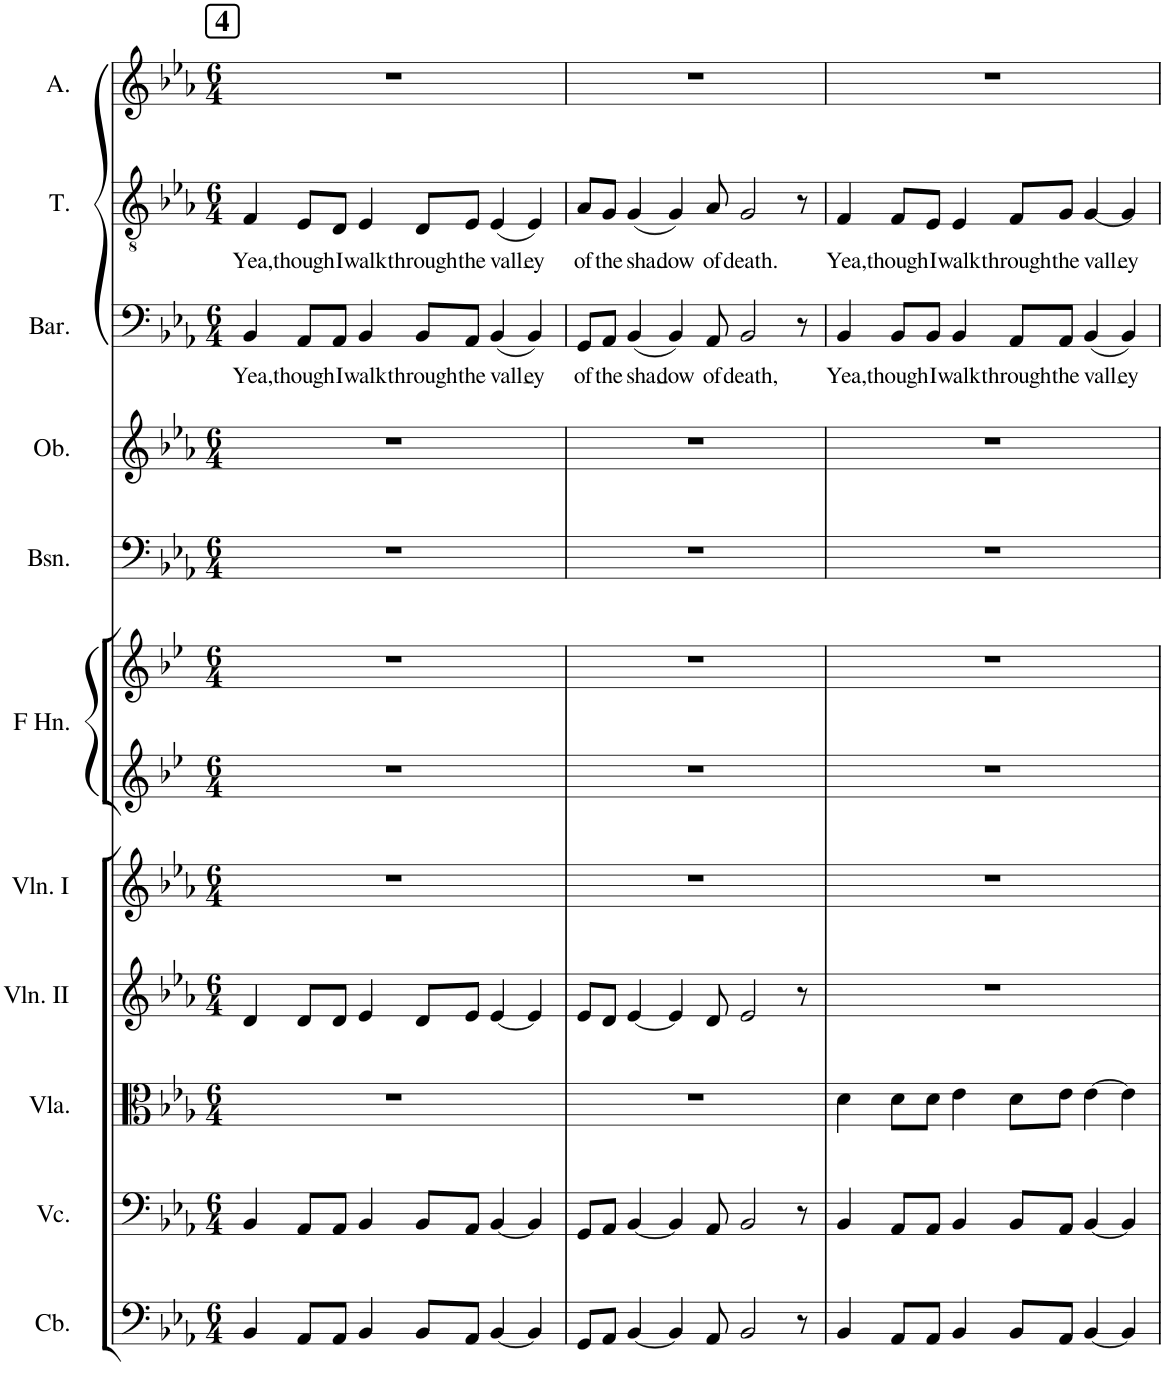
**kern	**kern	**kern	**kern	**kern	**kern	**kern	**kern	**kern	**kern	**text	**kern	**text	**kern
*part11	*part10	*part9	*part8	*part7	*part6	*part6	*part5	*part4	*part3	*part3	*part2	*part2	*part1
*staff12	*staff11	*staff10	*staff9	*staff8	*staff7	*staff6	*staff5	*staff4	*staff3	*staff3	*staff2	*staff2	*staff1
*I"Contrabasses	*I"Violoncellos	*I"Violas	*I"Violins II	*I"Violins I	*I"Horns in F	*	*I"Bassoons	*I"Oboes	*I"Baritone	*	*I"Tenor	*	*I"Alto
*I'Cb.	*I'Vc.	*I'Vla.	*I'Vln. II	*I'Vln. I	*	*	*I'Bsn.	*I'Ob.	*I'Bar.	*	*I'T.	*	*I'A.
!!LO:PB:g=z
*clefF4	*clefF4	*clefC3	*clefG2	*clefG2	*clefG2	*clefG2	*clefF4	*clefG2	*clefF4	*	*clefGv2	*	*clefG2
*Trd7c12	*	*	*	*	*Trd4c7	*Trd4c7	*	*	*	*	*	*	*
*k[b-e-a-]	*k[b-e-a-]	*k[b-e-a-]	*k[b-e-a-]	*k[b-e-a-]	*k[b-e-]	*k[b-e-]	*k[b-e-a-]	*k[b-e-a-]	*k[b-e-a-]	*	*k[b-e-a-]	*	*k[b-e-a-]
*M6/4	*M6/4	*M6/4	*M6/4	*M6/4	*M6/4	*M6/4	*M6/4	*M6/4	*M6/4	*	*M6/4	*	*M6/4
!!LO:REH:place=s1:a:B:cj:fs=14:t=4
=31	=31	=31	=31	=31	=31	=31	=31	=31	=31	=31	=31	=31	=31
!	!	!	!	!	!	!	!	!	!	!LO:LY:b	!	!LO:LY:b	!
4BB-/	4BB-/	1.r	4d/	1.r	1.r	1.r	1.r	1.r	4BB-/	Yea,	4F/	Yea,	1.r
!	!	!	!	!	!	!	!	!	!	!LO:LY:b	!	!LO:LY:b	!
8AA-/L	8AA-/L	.	8d/L	.	.	.	.	.	8AA-/L	though	8E-/L	though	.
!	!	!	!	!	!	!	!	!	!	!LO:LY:b	!	!LO:LY:b	!
8AA-/J	8AA-/J	.	8d/J	.	.	.	.	.	8AA-/J	I	8D/J	I	.
!	!	!	!	!	!	!	!	!	!	!LO:LY:b	!	!LO:LY:b	!
4BB-/	4BB-/	.	4e-/	.	.	.	.	.	4BB-/	walk	4E-/	walk	.
!	!	!	!	!	!	!	!	!	!	!LO:LY:b	!	!LO:LY:b	!
8BB-/L	8BB-/L	.	8d/L	.	.	.	.	.	8BB-/L	through	8D/L	through	.
!	!	!	!	!	!	!	!	!	!	!LO:LY:b	!	!LO:LY:b	!
8AA-/J	8AA-/J	.	8e-/J	.	.	.	.	.	8AA-/J	the	8E-/J	the	.
!	!	!	!	!	!	!	!	!	!	!LO:LY:b	!	!LO:LY:b	!
[4BB-/	[4BB-/	.	[4e-/	.	.	.	.	.	(4BB-/	vall	(4E-/	vall	.
!	!	!	!	!	!	!	!	!	!	!LO:LY:b	!	!LO:LY:b	!
4BB-/]	4BB-/]	.	4e-/]	.	.	.	.	.	4BB-/)	ey	4E-/)	ey	.
=32	=32	=32	=32	=32	=32	=32	=32	=32	=32	=32	=32	=32	=32
!	!	!	!	!	!	!	!	!	!	!LO:LY:b	!	!LO:LY:b	!
8GG/L	8GG/L	1.r	8e-/L	1.r	1.r	1.r	1.r	1.r	8GG/L	of	8A-/L	of	1.r
!	!	!	!	!	!	!	!	!	!	!LO:LY:b	!	!LO:LY:b	!
8AA-/J	8AA-/J	.	8d/J	.	.	.	.	.	8AA-/J	the	8G/J	the	.
!	!	!	!	!	!	!	!	!	!	!LO:LY:b	!	!LO:LY:b	!
[4BB-/	[4BB-/	.	[4e-/	.	.	.	.	.	(4BB-/	sha	(4G/	sha	.
!	!	!	!	!	!	!	!	!	!	!LO:LY:b	!	!LO:LY:b	!
4BB-/]	4BB-/]	.	4e-/]	.	.	.	.	.	4BB-/)	dow	4G/)	dow	.
!	!	!	!	!	!	!	!	!	!	!LO:LY:b	!	!LO:LY:b	!
8AA-/	8AA-/	.	8d/	.	.	.	.	.	8AA-/	of	8A-/	of	.
!	!	!	!	!	!	!	!	!	!	!LO:LY:b	!	!LO:LY:b	!
2BB-/	2BB-/	.	2e-/	.	.	.	.	.	2BB-/	death,	2G/	death.	.
8r	8r	.	8r	.	.	.	.	.	8r	.	8r	.	.
=33	=33	=33	=33	=33	=33	=33	=33	=33	=33	=33	=33	=33	=33
!	!	!	!	!	!	!	!	!	!	!LO:LY:b	!	!LO:LY:b	!
4BB-/	4BB-/	4d\	1.r	1.r	1.r	1.r	1.r	1.r	4BB-/	Yea,	4F/	Yea,	1.r
!	!	!	!	!	!	!	!	!	!	!LO:LY:b	!	!LO:LY:b	!
8AA-/L	8AA-/L	8d\L	.	.	.	.	.	.	8BB-/L	though	8F/L	though	.
!	!	!	!	!	!	!	!	!	!	!LO:LY:b	!	!LO:LY:b	!
8AA-/J	8AA-/J	8d\J	.	.	.	.	.	.	8BB-/J	I	8E-/J	I	.
!	!	!	!	!	!	!	!	!	!	!LO:LY:b	!	!LO:LY:b	!
4BB-/	4BB-/	4e-\	.	.	.	.	.	.	4BB-/	walk	4E-/	walk	.
!	!	!	!	!	!	!	!	!	!	!LO:LY:b	!	!LO:LY:b	!
8BB-/L	8BB-/L	8d\L	.	.	.	.	.	.	8AA-/L	through	8F/L	through	.
!	!	!	!	!	!	!	!	!	!	!LO:LY:b	!	!LO:LY:b	!
8AA-/J	8AA-/J	8e-\J	.	.	.	.	.	.	8AA-/J	the	8G/J	the	.
!	!	!	!	!	!	!	!	!	!	!LO:LY:b	!	!LO:LY:b	!
[4BB-/	[4BB-/	[4e-\	.	.	.	.	.	.	(4BB-/	vall	(4G/	vall	.
!	!	!	!	!	!	!	!	!	!	!LO:LY:b	!	!LO:LY:b	!
4BB-/]	4BB-/]	4e-\]	.	.	.	.	.	.	4BB-/)	ey	4G/)	ey	.
=	=	=	=	=	=	=	=	=	=	=	=	=	=
*-	*-	*-	*-	*-	*-	*-	*-	*-	*-	*-	*-	*-	*-
